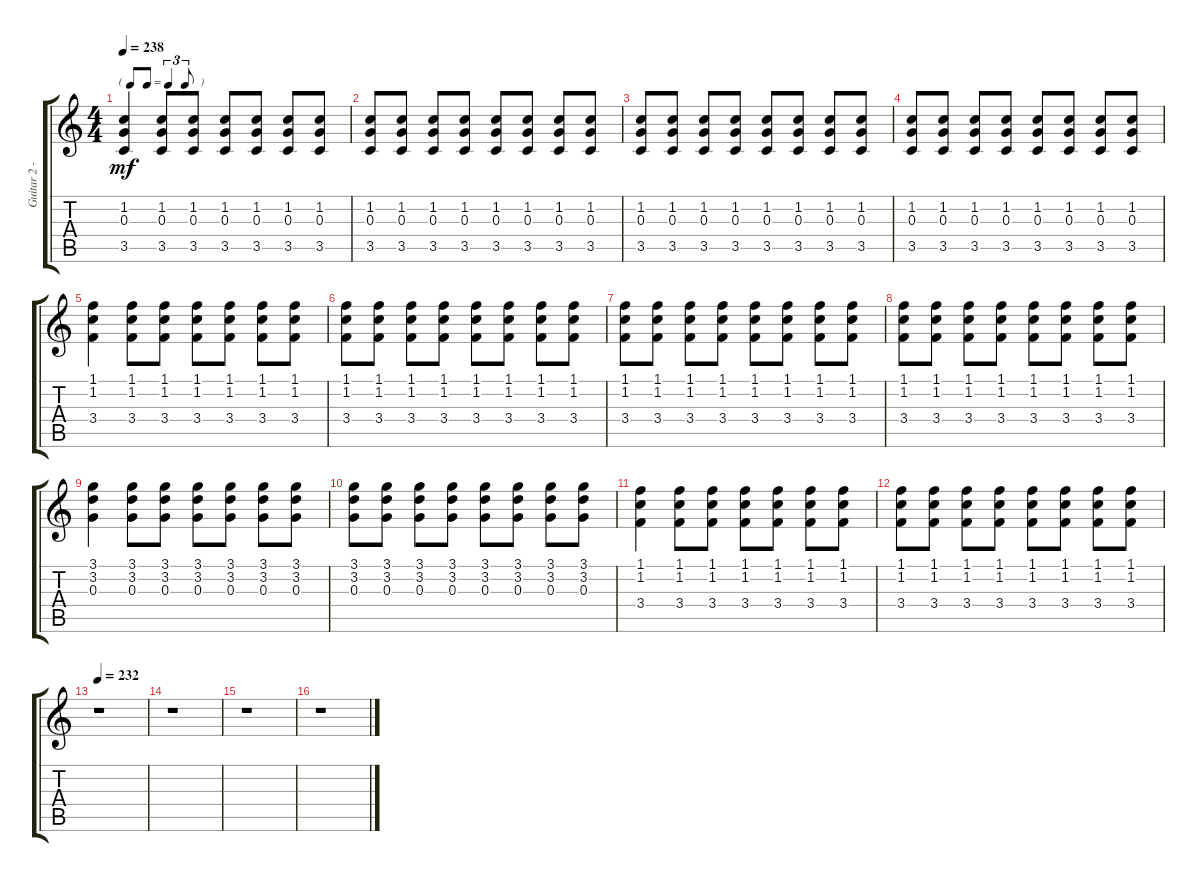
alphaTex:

\track ("Guitar 2 - Tom" "Guitar 2 -") {instrument distortionguitar}
\staff {score tabs}
\tuning (E4 B3 G3 D3 A2 E2) {hide}
\ts (4 4)
\tf triplet8th
\tempo 238
\clef g2
\ks c
(1.2 0.3 3.5).4{dy mf} (1.2 0.3 3.5).8 (1.2 0.3 3.5).8 (1.2 0.3 3.5).8 (1.2 0.3 3.5).8 (1.2 0.3 3.5).8 (1.2 0.3 3.5).8 |
(1.2 0.3 3.5).8 (1.2 0.3 3.5).8 (1.2 0.3 3.5).8 (1.2 0.3 3.5).8 (1.2 0.3 3.5).8 (1.2 0.3 3.5).8 (1.2 0.3 3.5).8 (1.2 0.3 3.5).8 |
(1.2 0.3 3.5).8 (1.2 0.3 3.5).8 (1.2 0.3 3.5).8 (1.2 0.3 3.5).8 (1.2 0.3 3.5).8 (1.2 0.3 3.5).8 (1.2 0.3 3.5).8 (1.2 0.3 3.5).8 |
(1.2 0.3 3.5).8 (1.2 0.3 3.5).8 (1.2 0.3 3.5).8 (1.2 0.3 3.5).8 (1.2 0.3 3.5).8 (1.2 0.3 3.5).8 (1.2 0.3 3.5).8 (1.2 0.3 3.5).8 |
(1.1 1.2 3.4).4 (1.1 1.2 3.4).8 (1.1 1.2 3.4).8 (1.1 1.2 3.4).8 (1.1 1.2 3.4).8 (1.1 1.2 3.4).8 (1.1 1.2 3.4).8 |
(1.1 1.2 3.4).8 (1.1 1.2 3.4).8 (1.1 1.2 3.4).8 (1.1 1.2 3.4).8 (1.1 1.2 3.4).8 (1.1 1.2 3.4).8 (1.1 1.2 3.4).8 (1.1 1.2 3.4).8 |
(1.1 1.2 3.4).8 (1.1 1.2 3.4).8 (1.1 1.2 3.4).8 (1.1 1.2 3.4).8 (1.1 1.2 3.4).8 (1.1 1.2 3.4).8 (1.1 1.2 3.4).8 (1.1 1.2 3.4).8 |
(1.1 1.2 3.4).8 (1.1 1.2 3.4).8 (1.1 1.2 3.4).8 (1.1 1.2 3.4).8 (1.1 1.2 3.4).8 (1.1 1.2 3.4).8 (1.1 1.2 3.4).8 (1.1 1.2 3.4).8 |
(3.1 3.2 0.3).4 (3.1 3.2 0.3).8 (3.1 3.2 0.3).8 (3.1 3.2 0.3).8 (3.1 3.2 0.3).8 (3.1 3.2 0.3).8 (3.1 3.2 0.3).8 |
(3.1 3.2 0.3).8 (3.1 3.2 0.3).8 (3.1 3.2 0.3).8 (3.1 3.2 0.3).8 (3.1 3.2 0.3).8 (3.1 3.2 0.3).8 (3.1 3.2 0.3).8 (3.1 3.2 0.3).8 |
(1.1 1.2 3.4).4 (1.1 1.2 3.4).8 (1.1 1.2 3.4).8 (1.1 1.2 3.4).8 (1.1 1.2 3.4).8 (1.1 1.2 3.4).8 (1.1 1.2 3.4).8 |
(1.1 1.2 3.4).8 (1.1 1.2 3.4).8 (1.1 1.2 3.4).8 (1.1 1.2 3.4).8 (1.1 1.2 3.4).8 (1.1 1.2 3.4).8 (1.1 1.2 3.4).8 (1.1 1.2 3.4).8 |
\tempo 232
r.1 |
r.1 |
r.1 |
r.1
